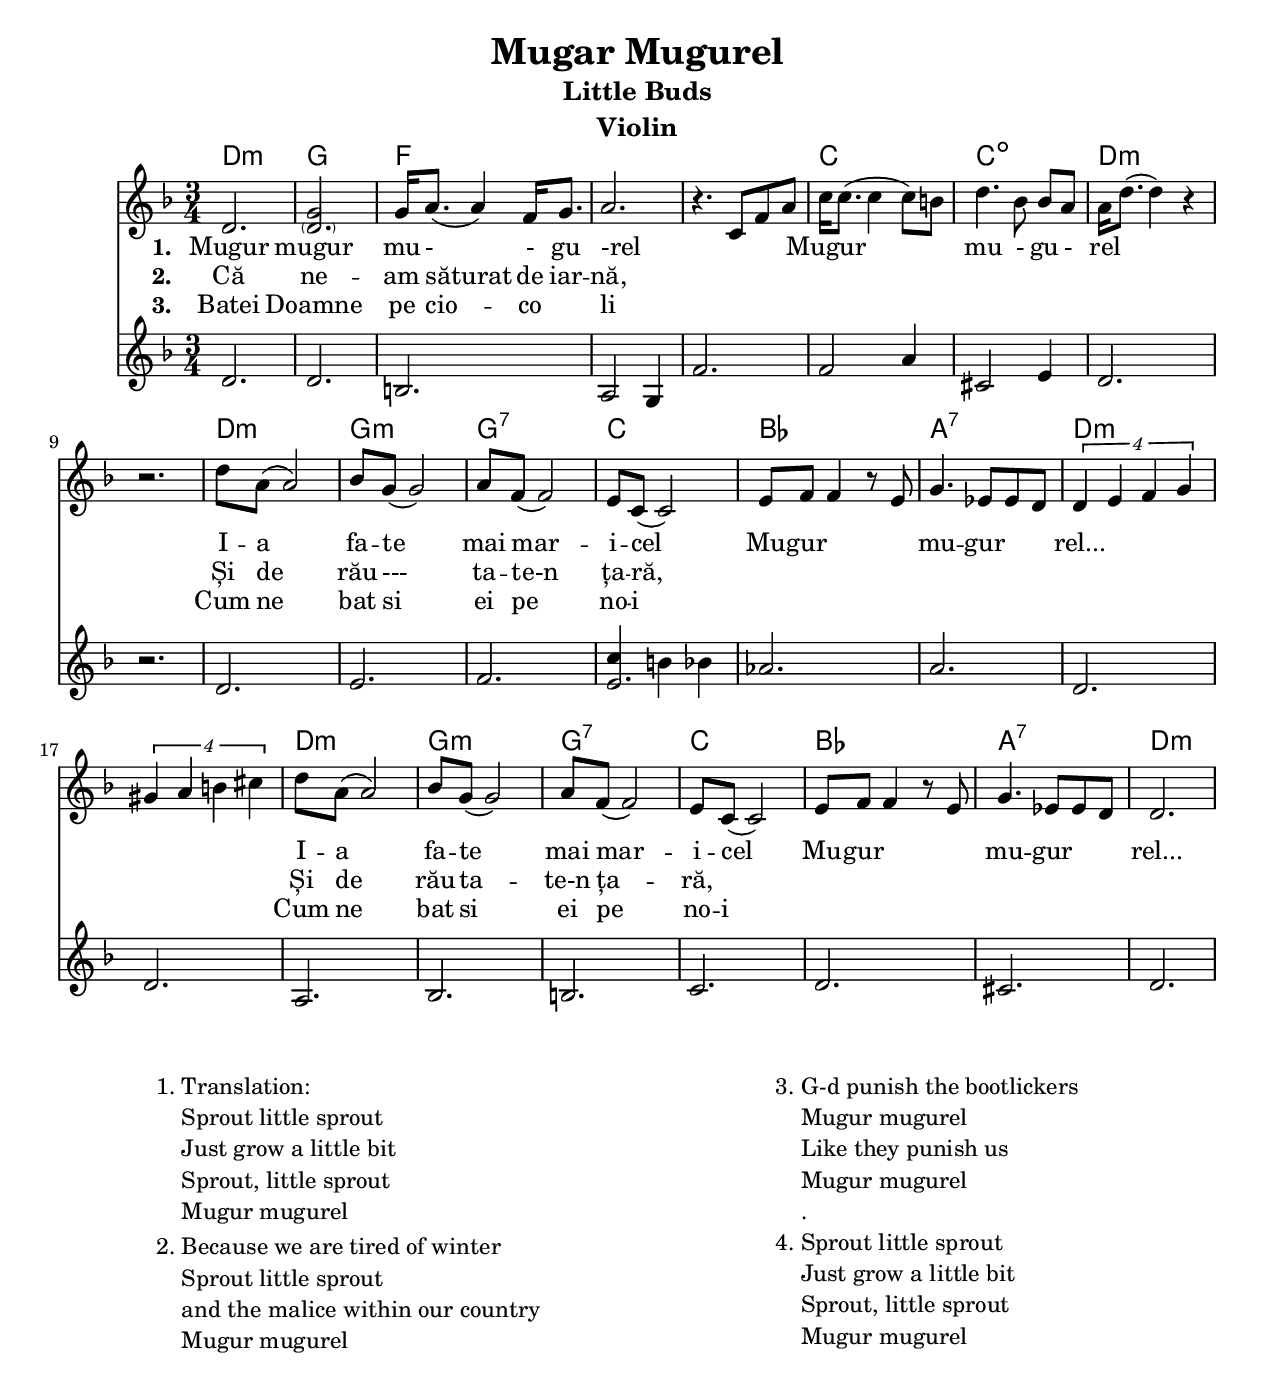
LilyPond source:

\version "2.18.0"
\include "english.ly"
\paper{
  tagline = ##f
  print-all-headers = ##t
  #(set-paper-size "letter")
}
date = #(strftime "%d-%m-%Y" (localtime (current-time)))

%\markup{ \italic{ " Updated " \date  }  }

%\markup{ Got something to say? }

global = {
  \clef treble
  \key d \minor
  \time 3/4
  \set Score.markFormatter = #format-mark-box-alphabet
}

%#################################### Melody ########################
melody = \relative c' {
  \global
  %\partial 16*3 a16 d f   %lead in notes

  d2.
  <<\parenthesize d2. g2>>
  g16 a8.(a4) f16 [g8.]|
  a2.

  r4. c,8 f a|
  c16 c8.(c4 c8) [b]|
  d4. bf8 bf [a]
  a16 d8.(d4) r|
  r2.
  %b
  d8 a(a2)
  bf8 g(g2)
  a8 f(f2)
  e8 c(c2)

  e8 f f4 r8 e
  g4. ef8 ef d|
  \tuplet 4/3 {d4 e f g}
  \tuplet 4/3 {gs4 a b cs}

  d8 a(a2)
  bf8 g(g2)
  a8 f(f2)
  e8 c(c2)

  e8 f f4 r8 e|
  g4. ef8 ef d
  d2.  % measure 24
  %r2.

}
%################################# Lyrics #####################
\addlyrics{
  \set stanza = #"1. "
  Mugur mugur mu - - gu -rel
  _ _ _  Mugur \skip2 \skip2  mu -  gu -  rel
  \skip1
  I -- a fa -- te mai mar -- i -- cel
  Mu -- gur \skip2 \skip2  mu -- gur \skip2 \skip2  rel...
  \repeat unfold 7{\skip 2}
  I -- a fa -- te mai mar -- i -- cel
  Mu -- gur \skip2 \skip2  mu -- gur \skip2 \skip2  rel...
}

\addlyrics{
  \set stanza = #"2. "
Că ne -- am săturat de iar -- nă,
\repeat unfold 12{\skip 2}
Și de rău --- ta -- te-n ța -- ră,
\repeat unfold 16{\skip 2}
Și de rău -- ta -- te-n ța -- ră,
}

\addlyrics{
  \set stanza = #"3. "
  Batei Doamne pe cio -- co  \skip 2 li
  \repeat unfold 12{\skip 2}
  Cum ne bat si ei pe no -- i
  \repeat unfold 16{\skip 2}
  Cum ne bat si ei pe no -- i

}

bass = \relative c'{
  \global
  %\clef bass
  d2.
  d2.
  b2.
  a2 g4
  f'2.
  f2 a4
  cs,2 e4
  d2.
  r2.

  d2.
  e2.
  f2.
  <<
    {e2. } %e2 r %   more stuff here
    {c'4 b bf}
  >>
  af2.
  a2.
  d,2.
  d2.
  a2.
  bf2.
  b2.
  c2.
  d2.
  cs2.
  d2.

}



%################################# Chords #######################
harmonies = \chordmode {
  d4*3:m
  g4*3
  f2.*3
  c2.
  c4*3:dim
  %cs2.:7
  d2.:m
  s2.
  %b Ia Fate etc
  d2.:m
  g2.:m
  g2.:7
  c2.
  bf2.
  a2.:7
  d2.*2:m
  d2.:m
  g2.:m
  g2.:7
  c2.
  bf2.
  a2.:7
  d2.:m

}

\score {
  <<
    \new ChordNames {
      \set chordChanges = ##f
      \harmonies
    }
    \new Staff  \melody
    \new Staff  \bass
  >>
  \header{
    title= "Mugar Mugurel"
    subtitle="Little Buds"
    composer= ""
    instrument = "Violin"
    arranger= ""
  }
  \layout{indent = 1.0\cm}
  \midi {
    \tempo 4 = 120
    % alignAboveContext = "staff" }

    % \midi { }
  }
}

% more verses:
\markup{}
\markup {
  \fill-line {
    \hspace #0.1 % distance from left margin
    \column {
      \line {
        "1."
        \column {
          "Translation:"
          "Sprout little sprout"
          "Just grow a little bit"
          "Sprout, little sprout"
          "Mugur mugurel"
        }
      }
      \hspace #0.2 % vertical distance between verses
      \line {
        "2."
        \column {
          "Because we are tired of winter"
          "Sprout little sprout"
          "and the malice within our country"
          "Mugur mugurel"
        }
      }

    }
    \hspace #0.1  % horiz. distance between columns
    \column {
      \line {
        "3."
        \column {
          "G-d punish the bootlickers"
          "Mugur mugurel"
          "Like they punish us"
          "Mugur mugurel".
        }
      }
      \hspace #0.2 % distance between verses
      \line {
        "4."
        \column {
          "Sprout little sprout"
          "Just grow a little bit"
          "Sprout, little sprout"
          "Mugur mugurel"
        }
      }

    }
    \hspace #0.1 % distance to right margin
  }
}


%{
http://lyricstranslate.com/en/mugur-mugurel-sprout-you-little-sprout.html
Mugur, mugur, mugurel,
Mugur, mugurel,
Ia fă-te mai măricel,
Mugur, mugurel,
Ia fă-te mai măricel,
Mugur, mugurel.

Că ne-am săturat de iarnă,
Mugur, mugurel,
Și de răutate-n țară,
Mugur, mugurel,
Și de răutate-n țară,
Mugur, mugurel.

Bate-i, Doamne, pe ciocoi,
Mugur, mugurel,
Cum ne bat și ei pe noi,
Mugur, mugurel,
Cum ne bat și ei pe noi,
Mugur, mugurel.

Mugur, mugur, mugurel,
Mugur, mugurel,
Ia fă-te mai măricel,
Mugur, mugurel,
Ia fă-te mai măricel,
Mugur, mugurel.

%}